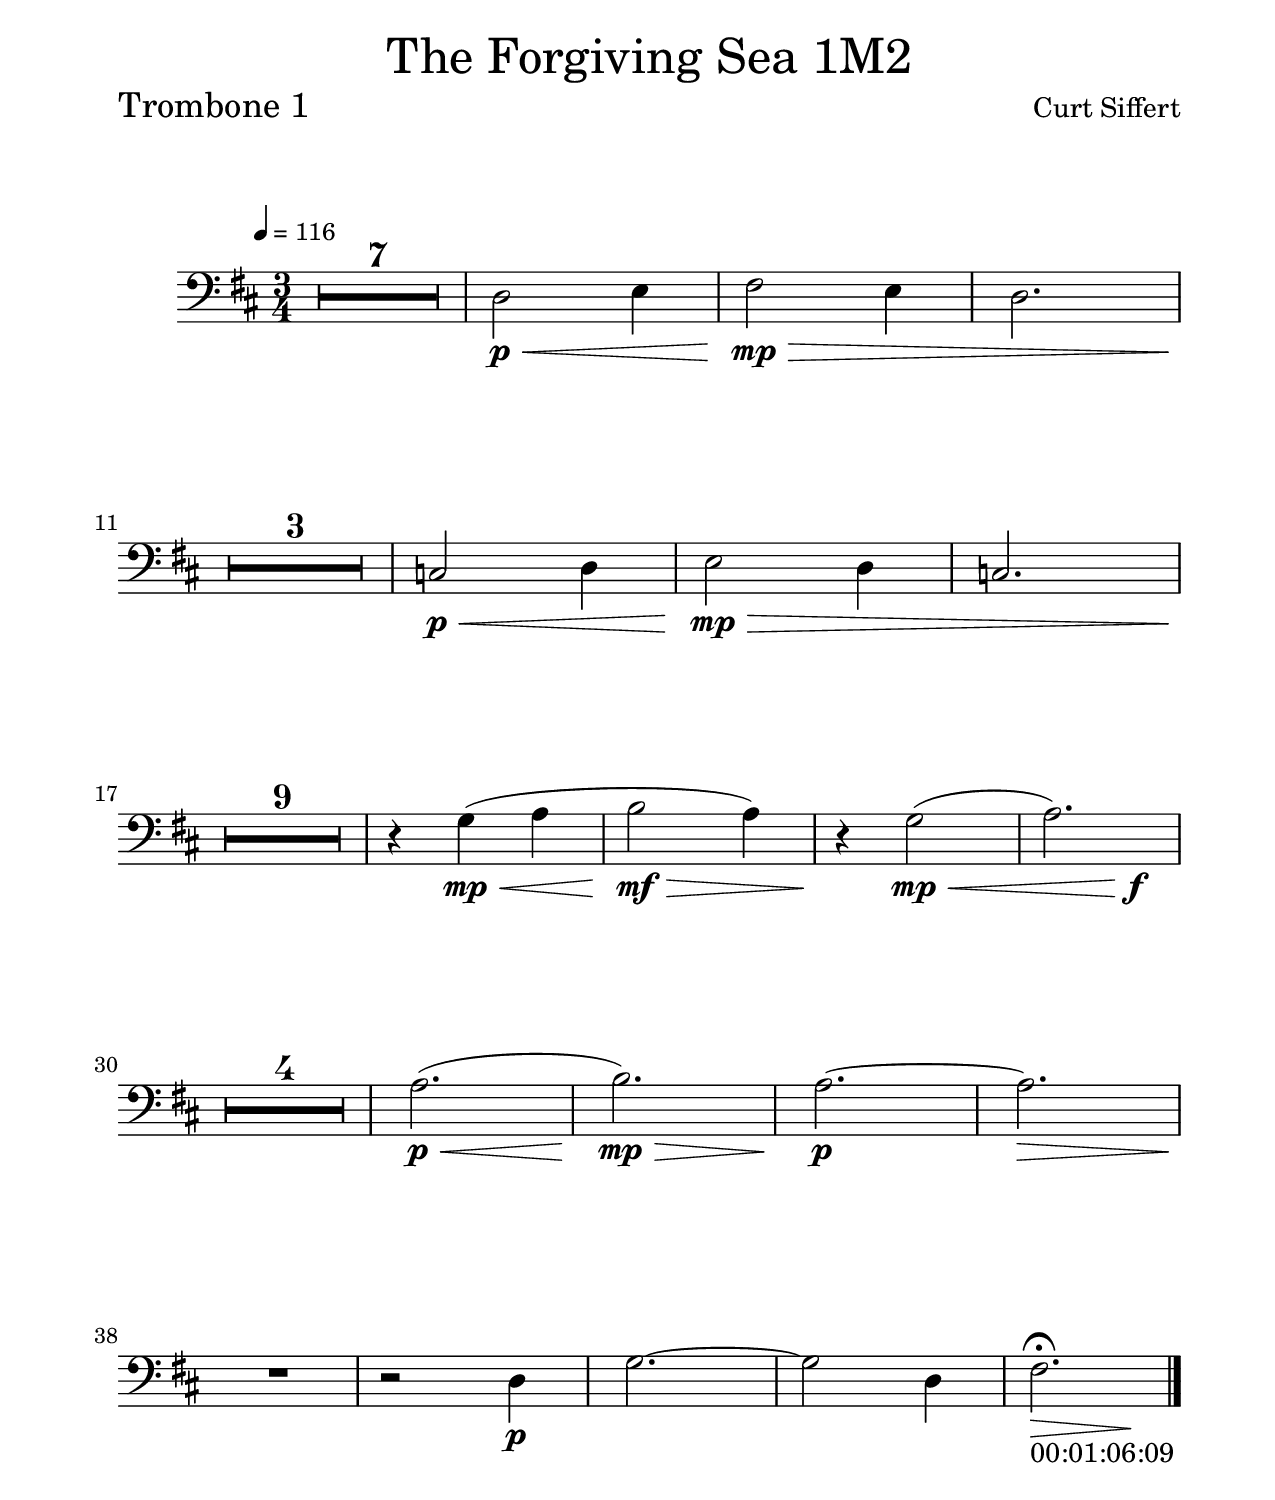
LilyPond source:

\version "2.24.0"
\include "english.ly"
\include "../lib/parts.ily"

\header {
  	instrument = "Trombone 1"
}

\version "2.24.0"
\include "english.ly"

tromboneOneNotes = \relative c {

	\time 3/4
	\key d \major
	\clef bass
	\set tieWaitForNote = ##t

	R2.*7
	
	d2\p\< e4 |
	fs2\mp\> e4 |
	d2. |

	\tag #'part { \break }

	R2.*3\!
	
	c2\p\< d4 |
	e2\mp\> d4 |
	c2. |

	\tag #'part { \break }
	
	R2.*9\!
	
	r4 g'\mp\<( a |
	b2\mf\> a4) |
	
	r4\! g2\mp\<( |
	<< {a2.)} {s2 s4\f} >> |

	\tag #'part { \break }
	
	R2.*4
	
	a2.\p\<( | 
	b2.\mp\>) |
	a2.\p~
	a2.\>

	\tag #'part { \break }
	
	R2.\!
	
	r2 d,4\p |
	g2.~ |
	g2 d4 |
	<< {fs2.\fermata } {s4\> s4 s4\!} >>
	
	\bar "|."
	\tag #'part {
		\override Score.RehearsalMark.direction = #DOWN
		\override Score.RehearsalMark.self-alignment-X = #RIGHT  
		\override Score.RehearsalMark.font-size = #0
		\mark "00:01:06:09"			
	}	
		
}


{ 
	\everyPartScore
	\keepWithTag #'part \tromboneOneNotes	
}	
